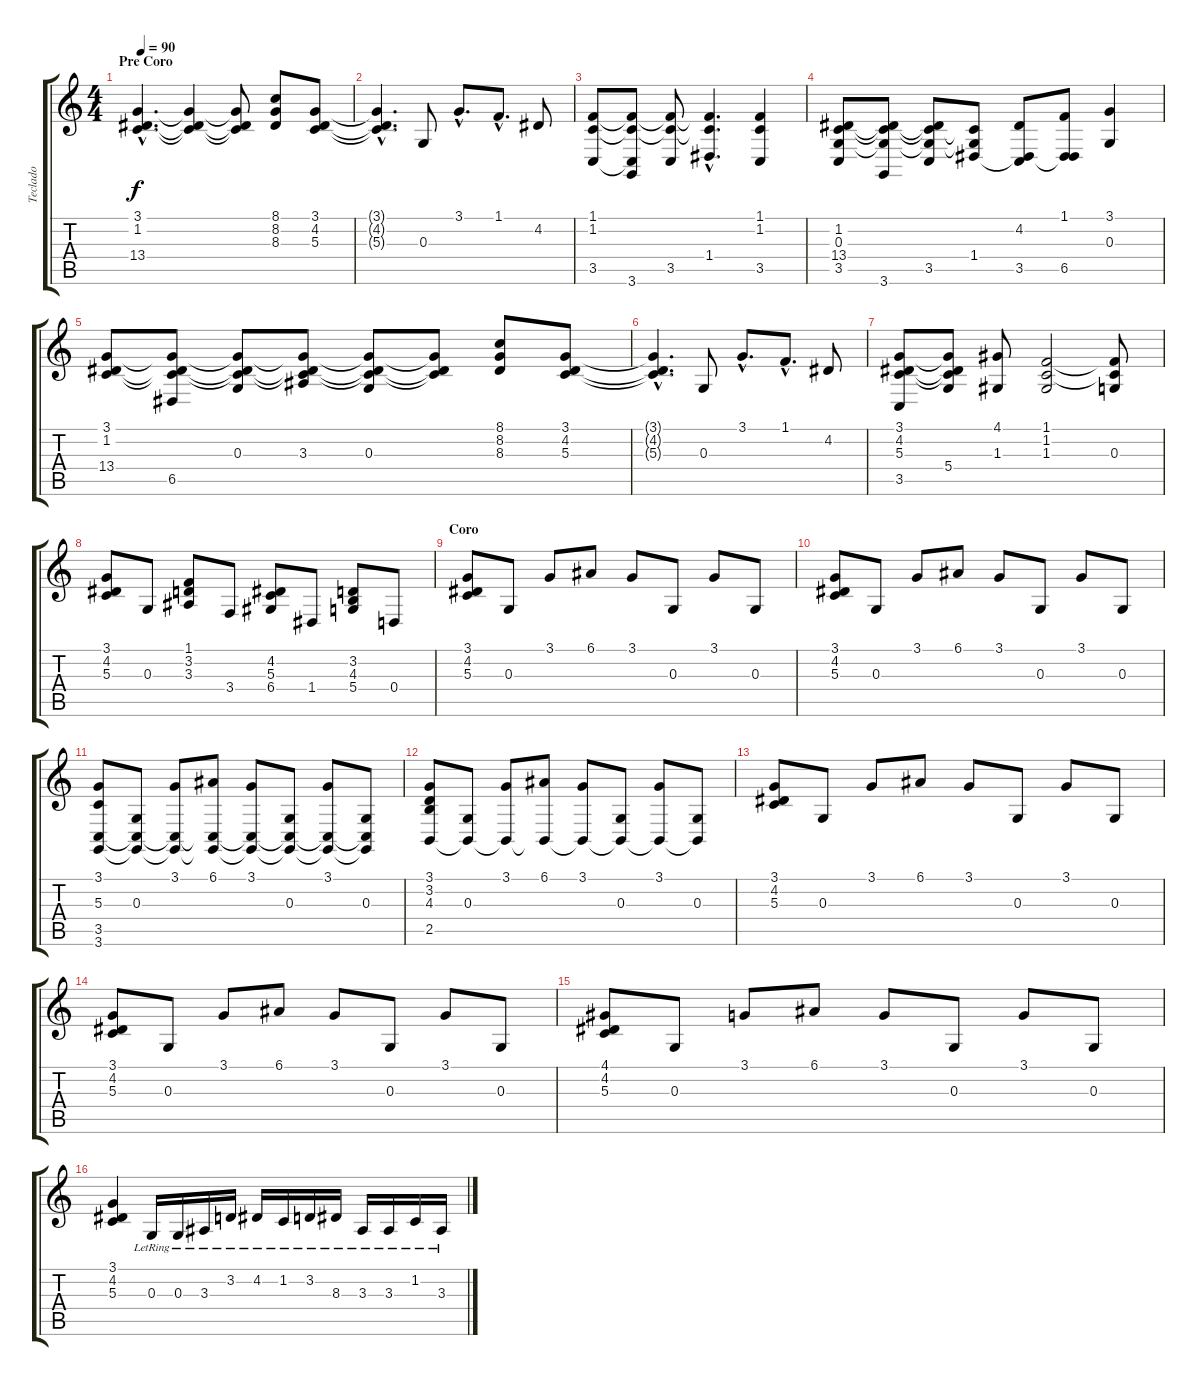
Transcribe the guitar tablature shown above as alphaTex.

\track ("Teclado" "Teclado") {instrument acousticgrandpiano}
\staff {score tabs}
\tuning (E4 B3 G3 D3 A2 E2) {hide}
\ts (4 4)
\section ("" "Pre Coro")
\tempo 90
\clef g2
\ks c
(3.1{hac} 1.2{hac} 13.4{hac}).4{d dy f} (3.1{t} 1.2{t} 13.4{t}).4 (3.1{t} 1.2{t} 13.4{t}).8 (8.1 8.2 8.3).8 (3.1 4.2 5.3).8 |
(3.1{hac t} 4.2{hac t} 5.3{hac t}).4{d} 0.3.8 3.1{hac}.8{d} 1.1{hac}.8{d} 4.2.8 |
(1.1 1.2 3.5).8 (1.1{t} 1.2{t} 3.5{t} 3.6).8 (1.1{t} 1.2{t} 3.5).8 (1.1{hac t} 1.2{hac t} 1.4{hac}).4{d} (1.1 1.2 3.5).4 |
(1.2 0.3 13.4 3.5).8 (1.2{t} 0.3{t} 13.4{t} 3.6).8 (1.2{t} 0.3{t} 13.4{t} 3.5).8 (1.2{t} 0.3{t} 1.4).8 (4.2 1.4{t} 3.5).8 (1.1 1.4{t} 6.5).8 (3.1 0.3).4 |
(3.1 1.2 13.4).8 (3.1{t} 1.2{t} 13.4{t} 6.5).8 (3.1{t} 1.2{t} 0.3 13.4{t}).8 (3.1{t} 1.2{t} 3.3 13.4{t}).8 (3.1{t} 1.2{t} 0.3 13.4{t}).8 (3.1{t} 1.2{t} 13.4{t}).8 (8.1 8.2 8.3).8 (3.1 4.2 5.3).8 |
(3.1{hac t} 4.2{hac t} 5.3{hac t}).4{d} 0.3.8 3.1{hac}.8{d} 1.1{hac}.8{d} 4.2.8 |
(3.1 4.2 5.3 3.5).8 (3.1{t} 4.2{t} 5.3{t} 5.4).8 (4.1 1.3).8 (1.1 1.2 1.3).2 (1.1{t} 1.2{t} 0.3).8 |
(3.1 4.2 5.3).8 0.3.8 (1.1 3.2 3.3).8 3.4.8 (4.2 5.3 6.4).8 1.4.8 (3.2 4.3 5.4).8 0.4.8 |
\section ("" "Coro")
(3.1 4.2 5.3).8 0.3.8 3.1.8 6.1.8 3.1.8 0.3.8 3.1.8 0.3.8 |
(3.1 4.2 5.3).8 0.3.8 3.1.8 6.1.8 3.1.8 0.3.8 3.1.8 0.3.8 |
(3.1 5.3 3.5 3.6).8 (0.3 3.5{t} 3.6{t}).8 (3.1 3.5{t} 3.6{t}).8 (6.1 3.5{t} 3.6{t}).8 (3.1 3.5{t} 3.6{t}).8 (0.3 3.5{t} 3.6{t}).8 (3.1 3.5{t} 3.6{t}).8 (0.3 3.5{t} 3.6{t}).8 |
(3.1 3.2 4.3 2.5).8 (0.3 2.5{t}).8 (3.1 2.5{t}).8 (6.1 2.5{t}).8 (3.1 2.5{t}).8 (0.3 2.5{t}).8 (3.1 2.5{t}).8 (0.3 2.5{t}).8 |
(3.1 4.2 5.3).8 0.3.8 3.1.8 6.1.8 3.1.8 0.3.8 3.1.8 0.3.8 |
(3.1 4.2 5.3).8 0.3.8 3.1.8 6.1.8 3.1.8 0.3.8 3.1.8 0.3.8 |
(4.1 4.2 5.3).8 0.3.8 3.1.8 6.1.8 3.1.8 0.3.8 3.1.8 0.3.8 |
(3.1 4.2 5.3).4 0.3{lr}.16 0.3{lr}.16 3.3{lr}.16 3.2{lr}.16 4.2{lr}.16 1.2{lr}.16 3.2{lr}.16 8.3{lr}.16 3.3{lr}.16 3.3{lr}.16 1.2{lr}.16 3.3{lr}.16
